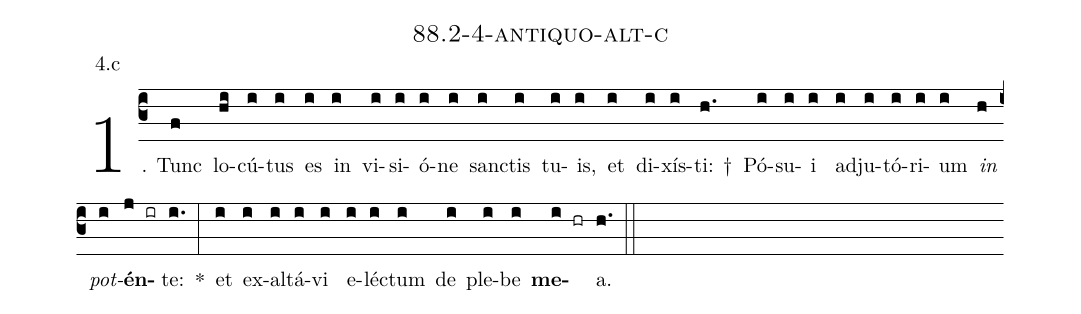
name: 88.2-4-antiquo-alt-c;
annotation: 4.c;
%%
(c3)1. Tunc(f) lo(hi)cú(i)tus(i) es(i) in(i) vi(i)si(i)ó(i)ne(i) sanc(i)tis(i) tu(i)is,(i) et(i) di(i)xís(i)ti: †(h.) Pó(i)su(i)i(i) ad(i)ju(i)tó(i)ri(i)um(i) <i>in</i>(h) <i>pot</i>(i)<b>én</b>(j ir)te:(i.) *(:) et(i) ex(i)al(i)tá(i)vi(i) e(i)léc(i)tum(i) de(i) ple(i)be(i) <b>me</b>(i hr)a.(h.) (::)


%E(i) u(i) o(i) u(i) a(i) e.(h.) (::)
